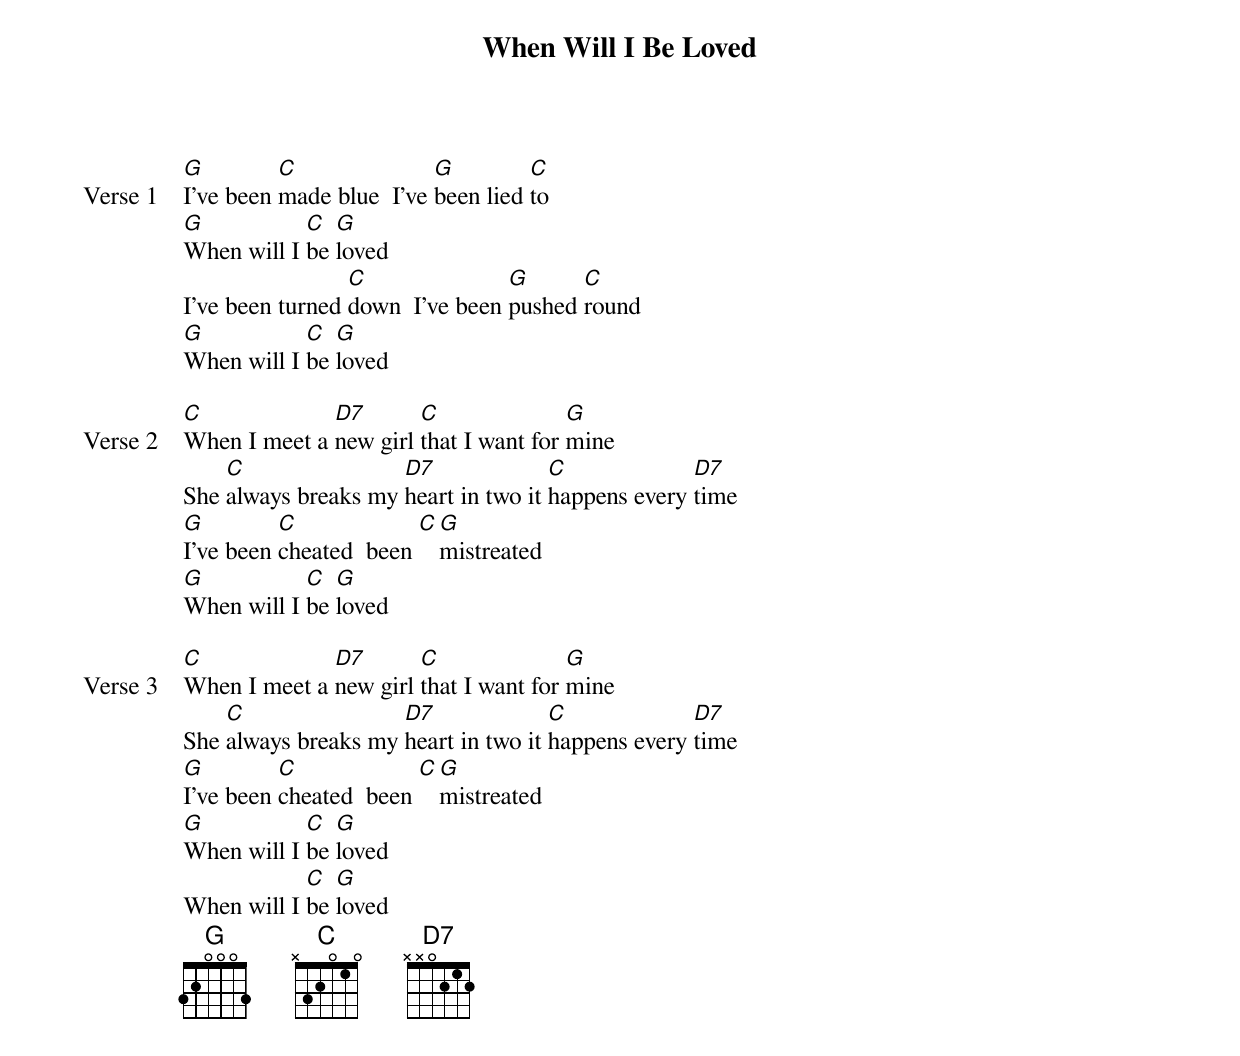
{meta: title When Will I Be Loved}
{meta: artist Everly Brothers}
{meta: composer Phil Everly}
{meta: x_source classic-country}
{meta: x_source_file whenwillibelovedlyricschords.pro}
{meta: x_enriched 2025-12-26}

{start_of_verse: Verse 1}
[G]I’ve been [C]made blue  I’ve [G]been lied [C]to
[G]When will I [C]be [G]loved
I’ve been turned [C]down  I’ve been [G]pushed [C]round
[G]When will I [C]be [G]loved
{end_of_verse}

{start_of_verse: Verse 2}
[C]When I meet a [D7]new girl [C]that I want for [G]mine
She [C]always breaks my [D7]heart in two it [C]happens every [D7]time
[G]I’ve been [C]cheated  been [C][G]mistreated
[G]When will I [C]be [G]loved
{end_of_verse}

{start_of_verse: Verse 3}
[C]When I meet a [D7]new girl [C]that I want for [G]mine
She [C]always breaks my [D7]heart in two it [C]happens every [D7]time
[G]I’ve been [C]cheated  been [C][G]mistreated
[G]When will I [C]be [G]loved
When will I [C]be [G]loved
{end_of_verse}
